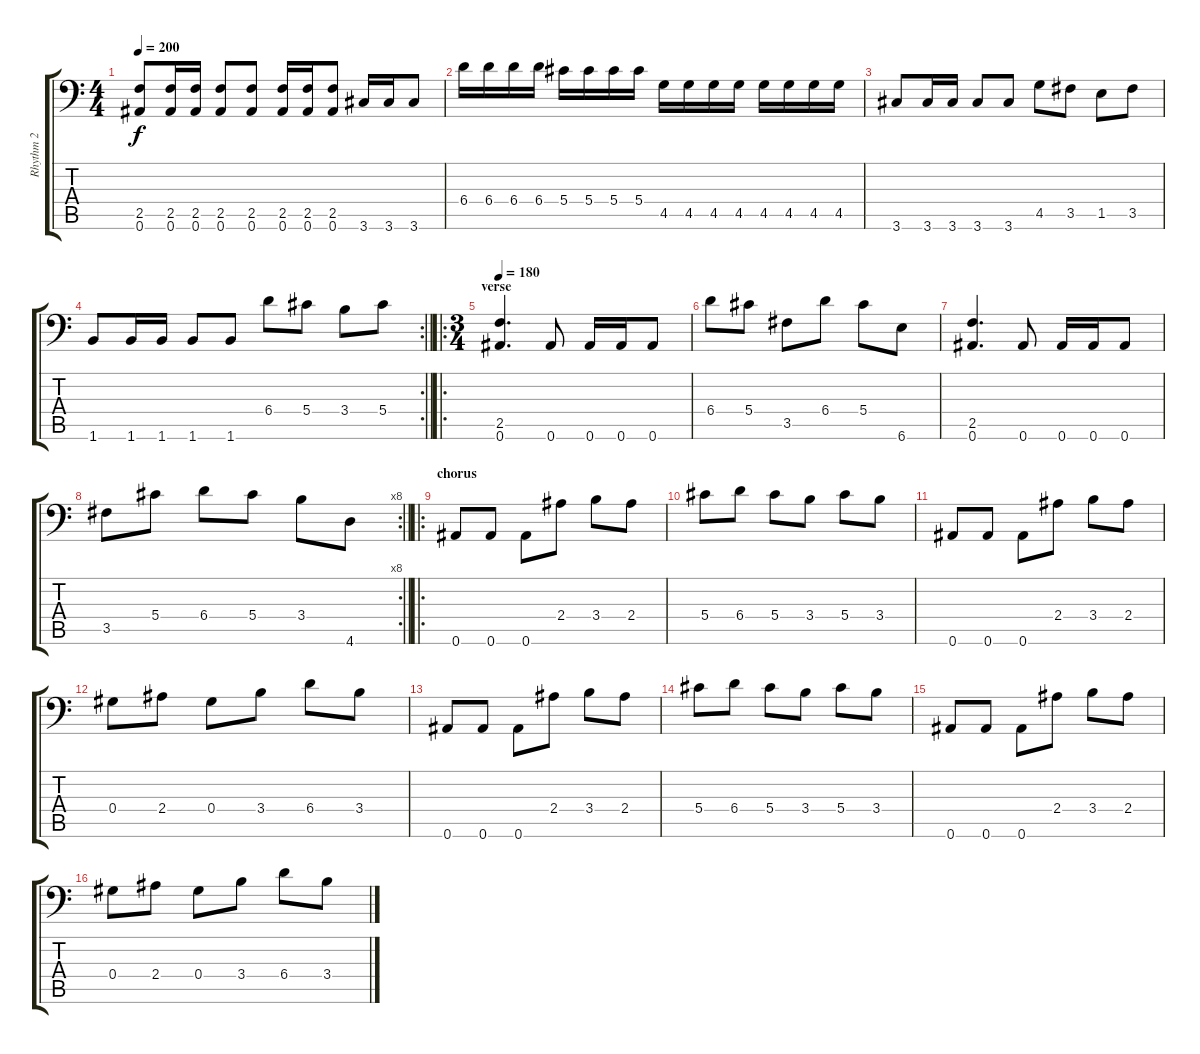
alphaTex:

\track ("Rhythm 2" "Rhythm 2") {instrument distortionguitar}
\staff {score tabs}
\tuning (Bb3 F3 Db3 Ab2 Eb2 Bb1) {hide}
\ts (4 4)
\tempo 200
\clef f4
\ks c
(2.5 0.6).8{dy f} (2.5 0.6).16 (2.5 0.6).16 (2.5 0.6).8 (2.5 0.6).8 (2.5 0.6).16 (2.5 0.6).16 (2.5 0.6).8 3.6.16 3.6.16 3.6.8 |
6.4.16 6.4.16 6.4.16 6.4.16 5.4.16 5.4.16 5.4.16 5.4.16 4.5.16 4.5.16 4.5.16 4.5.16 4.5.16 4.5.16 4.5.16 4.5.16 |
3.6.8 3.6.16 3.6.16 3.6.8 3.6.8 4.5.8 3.5.8 1.5.8 3.5.8 |
\rc 2
\barLineRight lightlight
1.6.8 1.6.16 1.6.16 1.6.8 1.6.8 6.4.8 5.4.8 3.4.8 5.4.8 |
\ro
\ts (3 4)
\section ("" "verse")
\tempo 180
(2.5 0.6).4{d} 0.6.8 0.6.16 0.6.16 0.6.8 |
6.4.8 5.4.8 3.5.8 6.4.8 5.4.8 6.6.8 |
(2.5 0.6).4{d} 0.6.8 0.6.16 0.6.16 0.6.8 |
\rc 8
\barLineRight lightlight
3.5.8 5.4.8 6.4.8 5.4.8 3.4.8 4.6.8 |
\ro
\section ("" "chorus")
0.6.8 0.6.8 0.6.8 2.4.8 3.4.8 2.4.8 |
5.4.8 6.4.8 5.4.8 3.4.8 5.4.8 3.4.8 |
0.6.8 0.6.8 0.6.8 2.4.8 3.4.8 2.4.8 |
0.4.8 2.4.8 0.4.8 3.4.8 6.4.8 3.4.8 |
0.6.8 0.6.8 0.6.8 2.4.8 3.4.8 2.4.8 |
5.4.8 6.4.8 5.4.8 3.4.8 5.4.8 3.4.8 |
0.6.8 0.6.8 0.6.8 2.4.8 3.4.8 2.4.8 |
0.4.8 2.4.8 0.4.8 3.4.8 6.4.8 3.4.8
